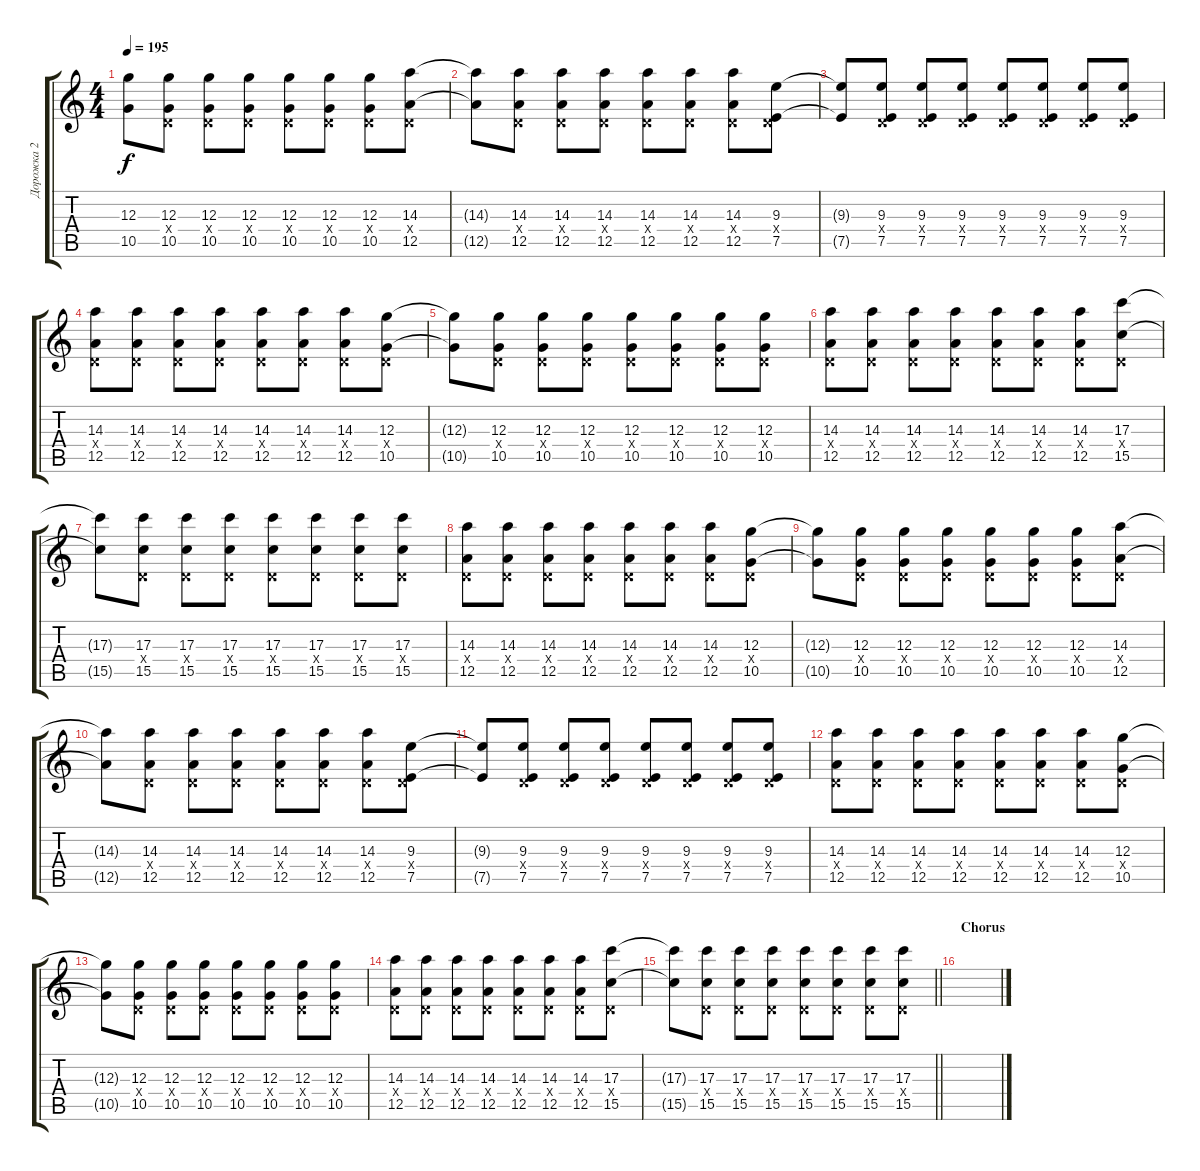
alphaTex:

\track ("Дорожка 2" "Дорожка 2") {instrument distortionguitar}
\staff {score tabs}
\tuning (E4 B3 G3 D3 A2 E2) {hide}
\ts (4 4)
\tempo 195
\clef g2
\ks c
(12.3{t} 10.5{t}).8{dy f} (12.3 0.4{x} 10.5).8 (12.3 0.4{x} 10.5).8 (12.3 0.4{x} 10.5).8 (12.3 0.4{x} 10.5).8 (12.3 0.4{x} 10.5).8 (12.3 0.4{x} 10.5).8 (14.3 0.4{x} 12.5).8 |
(14.3{t} 12.5{t}).8 (14.3 0.4{x} 12.5).8 (14.3 0.4{x} 12.5).8 (14.3 0.4{x} 12.5).8 (14.3 0.4{x} 12.5).8 (14.3 0.4{x} 12.5).8 (14.3 0.4{x} 12.5).8 (9.3 0.4{x} 7.5).8 |
(9.3{t} 7.5{t}).8 (9.3 0.4{x} 7.5).8 (9.3 0.4{x} 7.5).8 (9.3 0.4{x} 7.5).8 (9.3 0.4{x} 7.5).8 (9.3 0.4{x} 7.5).8 (9.3 0.4{x} 7.5).8 (9.3 0.4{x} 7.5).8 |
(14.3 0.4{x} 12.5).8 (14.3 0.4{x} 12.5).8 (14.3 0.4{x} 12.5).8 (14.3 0.4{x} 12.5).8 (14.3 0.4{x} 12.5).8 (14.3 0.4{x} 12.5).8 (14.3 0.4{x} 12.5).8 (12.3 0.4{x} 10.5).8 |
(12.3{t} 10.5{t}).8 (12.3 0.4{x} 10.5).8 (12.3 0.4{x} 10.5).8 (12.3 0.4{x} 10.5).8 (12.3 0.4{x} 10.5).8 (12.3 0.4{x} 10.5).8 (12.3 0.4{x} 10.5).8 (12.3 0.4{x} 10.5).8 |
(14.3 0.4{x} 12.5).8 (14.3 0.4{x} 12.5).8 (14.3 0.4{x} 12.5).8 (14.3 0.4{x} 12.5).8 (14.3 0.4{x} 12.5).8 (14.3 0.4{x} 12.5).8 (14.3 0.4{x} 12.5).8 (17.3 0.4{x} 15.5).8 |
(17.3{t} 15.5{t}).8 (17.3 0.4{x} 15.5).8 (17.3 0.4{x} 15.5).8 (17.3 0.4{x} 15.5).8 (17.3 0.4{x} 15.5).8 (17.3 0.4{x} 15.5).8 (17.3 0.4{x} 15.5).8 (17.3 0.4{x} 15.5).8 |
(14.3 0.4{x} 12.5).8 (14.3 0.4{x} 12.5).8 (14.3 0.4{x} 12.5).8 (14.3 0.4{x} 12.5).8 (14.3 0.4{x} 12.5).8 (14.3 0.4{x} 12.5).8 (14.3 0.4{x} 12.5).8 (12.3 0.4{x} 10.5).8 |
(12.3{t} 10.5{t}).8 (12.3 0.4{x} 10.5).8 (12.3 0.4{x} 10.5).8 (12.3 0.4{x} 10.5).8 (12.3 0.4{x} 10.5).8 (12.3 0.4{x} 10.5).8 (12.3 0.4{x} 10.5).8 (14.3 0.4{x} 12.5).8 |
(14.3{t} 12.5{t}).8 (14.3 0.4{x} 12.5).8 (14.3 0.4{x} 12.5).8 (14.3 0.4{x} 12.5).8 (14.3 0.4{x} 12.5).8 (14.3 0.4{x} 12.5).8 (14.3 0.4{x} 12.5).8 (9.3 0.4{x} 7.5).8 |
(9.3{t} 7.5{t}).8 (9.3 0.4{x} 7.5).8 (9.3 0.4{x} 7.5).8 (9.3 0.4{x} 7.5).8 (9.3 0.4{x} 7.5).8 (9.3 0.4{x} 7.5).8 (9.3 0.4{x} 7.5).8 (9.3 0.4{x} 7.5).8 |
(14.3 0.4{x} 12.5).8 (14.3 0.4{x} 12.5).8 (14.3 0.4{x} 12.5).8 (14.3 0.4{x} 12.5).8 (14.3 0.4{x} 12.5).8 (14.3 0.4{x} 12.5).8 (14.3 0.4{x} 12.5).8 (12.3 0.4{x} 10.5).8 |
(12.3{t} 10.5{t}).8 (12.3 0.4{x} 10.5).8 (12.3 0.4{x} 10.5).8 (12.3 0.4{x} 10.5).8 (12.3 0.4{x} 10.5).8 (12.3 0.4{x} 10.5).8 (12.3 0.4{x} 10.5).8 (12.3 0.4{x} 10.5).8 |
(14.3 0.4{x} 12.5).8 (14.3 0.4{x} 12.5).8 (14.3 0.4{x} 12.5).8 (14.3 0.4{x} 12.5).8 (14.3 0.4{x} 12.5).8 (14.3 0.4{x} 12.5).8 (14.3 0.4{x} 12.5).8 (17.3 0.4{x} 15.5).8 |
\barLineRight lightlight
(17.3{t} 15.5{t}).8 (17.3 0.4{x} 15.5).8 (17.3 0.4{x} 15.5).8 (17.3 0.4{x} 15.5).8 (17.3 0.4{x} 15.5).8 (17.3 0.4{x} 15.5).8 (17.3 0.4{x} 15.5).8 (17.3 0.4{x} 15.5).8 |
\section ("" "Сhorus")
